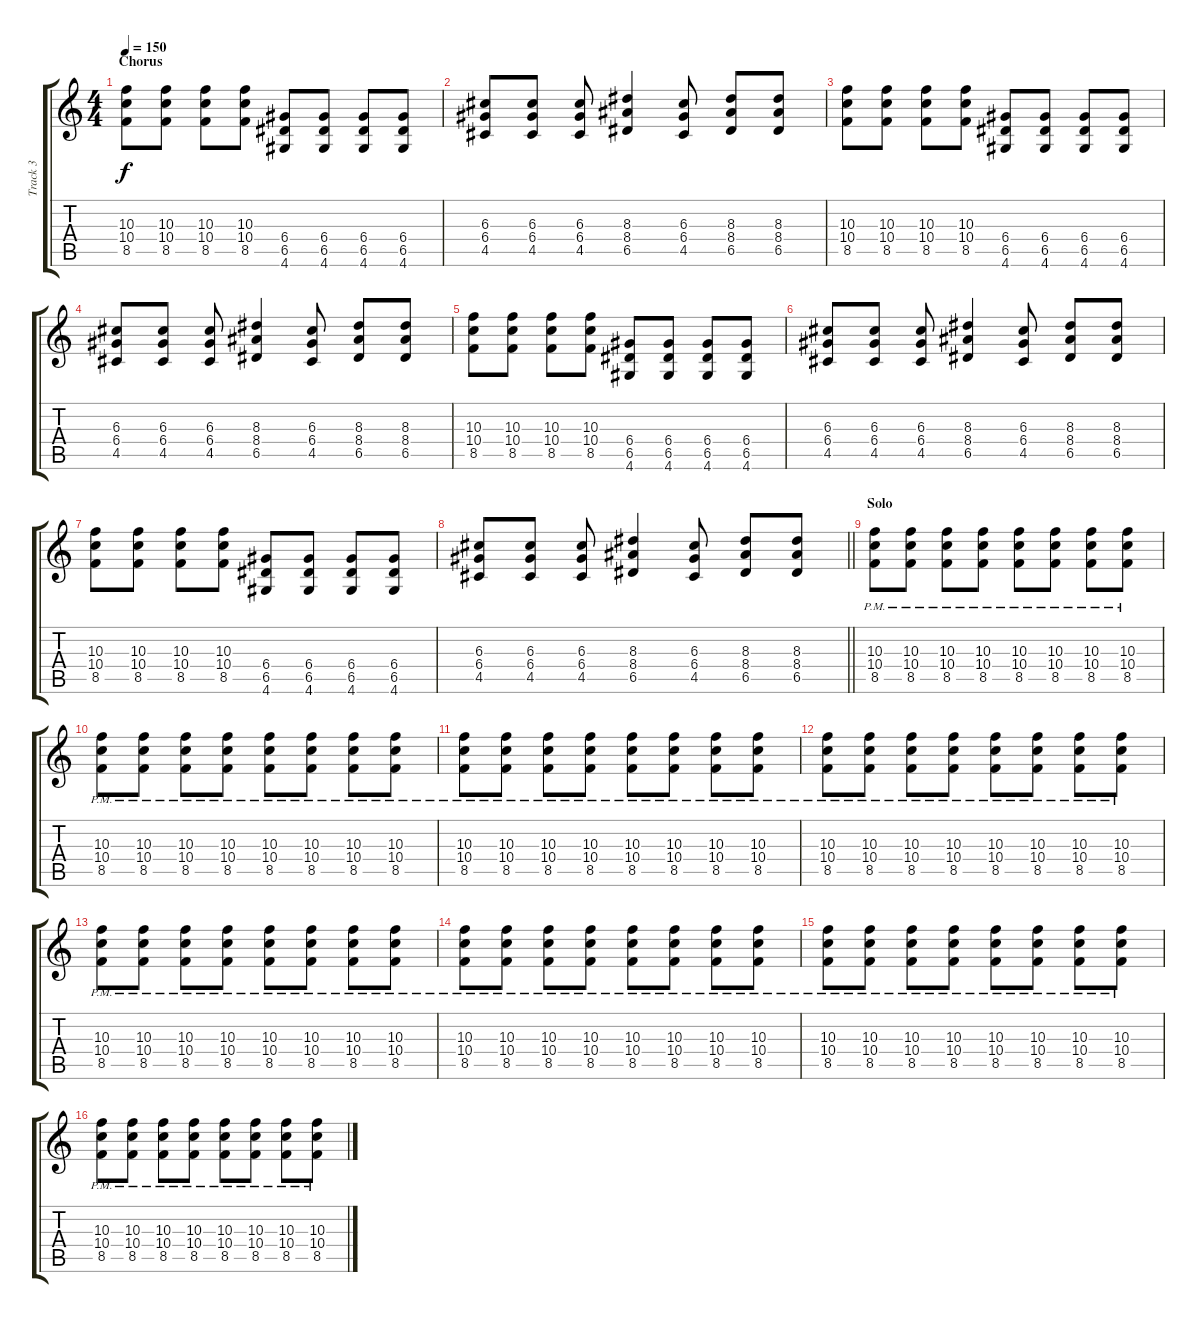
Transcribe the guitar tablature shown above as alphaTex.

\track ("Track 3" "Track 3") {instrument distortionguitar}
\staff {score tabs}
\tuning (E4 B3 G3 D3 A2 E2) {hide}
\ts (4 4)
\section ("" "Chorus")
\tempo 150
\clef g2
\ks c
(10.3 10.4 8.5).8{dy f} (10.3 10.4 8.5).8 (10.3 10.4 8.5).8 (10.3 10.4 8.5).8 (6.4 6.5 4.6).8 (6.4 6.5 4.6).8 (6.4 6.5 4.6).8 (6.4 6.5 4.6).8 |
(6.3 6.4 4.5).8 (6.3 6.4 4.5).8 (6.3 6.4 4.5).8 (8.3 8.4 6.5).4 (6.3 6.4 4.5).8 (8.3 8.4 6.5).8 (8.3 8.4 6.5).8 |
(10.3 10.4 8.5).8 (10.3 10.4 8.5).8 (10.3 10.4 8.5).8 (10.3 10.4 8.5).8 (6.4 6.5 4.6).8 (6.4 6.5 4.6).8 (6.4 6.5 4.6).8 (6.4 6.5 4.6).8 |
(6.3 6.4 4.5).8 (6.3 6.4 4.5).8 (6.3 6.4 4.5).8 (8.3 8.4 6.5).4 (6.3 6.4 4.5).8 (8.3 8.4 6.5).8 (8.3 8.4 6.5).8 |
(10.3 10.4 8.5).8 (10.3 10.4 8.5).8 (10.3 10.4 8.5).8 (10.3 10.4 8.5).8 (6.4 6.5 4.6).8 (6.4 6.5 4.6).8 (6.4 6.5 4.6).8 (6.4 6.5 4.6).8 |
(6.3 6.4 4.5).8 (6.3 6.4 4.5).8 (6.3 6.4 4.5).8 (8.3 8.4 6.5).4 (6.3 6.4 4.5).8 (8.3 8.4 6.5).8 (8.3 8.4 6.5).8 |
(10.3 10.4 8.5).8 (10.3 10.4 8.5).8 (10.3 10.4 8.5).8 (10.3 10.4 8.5).8 (6.4 6.5 4.6).8 (6.4 6.5 4.6).8 (6.4 6.5 4.6).8 (6.4 6.5 4.6).8 |
\barLineRight lightlight
(6.3 6.4 4.5).8 (6.3 6.4 4.5).8 (6.3 6.4 4.5).8 (8.3 8.4 6.5).4 (6.3 6.4 4.5).8 (8.3 8.4 6.5).8 (8.3 8.4 6.5).8 |
\section ("" "Solo")
(10.3{pm} 10.4{pm} 8.5{pm}).8 (10.3{pm} 10.4{pm} 8.5{pm}).8 (10.3{pm} 10.4{pm} 8.5{pm}).8 (10.3{pm} 10.4{pm} 8.5{pm}).8 (10.3{pm} 10.4{pm} 8.5{pm}).8 (10.3{pm} 10.4{pm} 8.5{pm}).8 (10.3{pm} 10.4{pm} 8.5{pm}).8 (10.3{pm} 10.4{pm} 8.5{pm}).8 |
(10.3{pm} 10.4{pm} 8.5{pm}).8 (10.3{pm} 10.4{pm} 8.5{pm}).8 (10.3{pm} 10.4{pm} 8.5{pm}).8 (10.3{pm} 10.4{pm} 8.5{pm}).8 (10.3{pm} 10.4{pm} 8.5{pm}).8 (10.3{pm} 10.4{pm} 8.5{pm}).8 (10.3{pm} 10.4{pm} 8.5{pm}).8 (10.3{pm} 10.4{pm} 8.5{pm}).8 |
(10.3{pm} 10.4{pm} 8.5{pm}).8 (10.3{pm} 10.4{pm} 8.5{pm}).8 (10.3{pm} 10.4{pm} 8.5{pm}).8 (10.3{pm} 10.4{pm} 8.5{pm}).8 (10.3{pm} 10.4{pm} 8.5{pm}).8 (10.3{pm} 10.4{pm} 8.5{pm}).8 (10.3{pm} 10.4{pm} 8.5{pm}).8 (10.3{pm} 10.4{pm} 8.5{pm}).8 |
(10.3{pm} 10.4{pm} 8.5{pm}).8 (10.3{pm} 10.4{pm} 8.5{pm}).8 (10.3{pm} 10.4{pm} 8.5{pm}).8 (10.3{pm} 10.4{pm} 8.5{pm}).8 (10.3{pm} 10.4{pm} 8.5{pm}).8 (10.3{pm} 10.4{pm} 8.5{pm}).8 (10.3{pm} 10.4{pm} 8.5{pm}).8 (10.3{pm} 10.4{pm} 8.5{pm}).8 |
(10.3{pm} 10.4{pm} 8.5{pm}).8 (10.3{pm} 10.4{pm} 8.5{pm}).8 (10.3{pm} 10.4{pm} 8.5{pm}).8 (10.3{pm} 10.4{pm} 8.5{pm}).8 (10.3{pm} 10.4{pm} 8.5{pm}).8 (10.3{pm} 10.4{pm} 8.5{pm}).8 (10.3{pm} 10.4{pm} 8.5{pm}).8 (10.3{pm} 10.4{pm} 8.5{pm}).8 |
(10.3{pm} 10.4{pm} 8.5{pm}).8 (10.3{pm} 10.4{pm} 8.5{pm}).8 (10.3{pm} 10.4{pm} 8.5{pm}).8 (10.3{pm} 10.4{pm} 8.5{pm}).8 (10.3{pm} 10.4{pm} 8.5{pm}).8 (10.3{pm} 10.4{pm} 8.5{pm}).8 (10.3{pm} 10.4{pm} 8.5{pm}).8 (10.3{pm} 10.4{pm} 8.5{pm}).8 |
(10.3{pm} 10.4{pm} 8.5{pm}).8 (10.3{pm} 10.4{pm} 8.5{pm}).8 (10.3{pm} 10.4{pm} 8.5{pm}).8 (10.3{pm} 10.4{pm} 8.5{pm}).8 (10.3{pm} 10.4{pm} 8.5{pm}).8 (10.3{pm} 10.4{pm} 8.5{pm}).8 (10.3{pm} 10.4{pm} 8.5{pm}).8 (10.3{pm} 10.4{pm} 8.5{pm}).8 |
(10.3{pm} 10.4{pm} 8.5{pm}).8 (10.3{pm} 10.4{pm} 8.5{pm}).8 (10.3{pm} 10.4{pm} 8.5{pm}).8 (10.3{pm} 10.4{pm} 8.5{pm}).8 (10.3{pm} 10.4{pm} 8.5{pm}).8 (10.3{pm} 10.4{pm} 8.5{pm}).8 (10.3{pm} 10.4{pm} 8.5{pm}).8 (10.3{pm} 10.4{pm} 8.5{pm}).8
